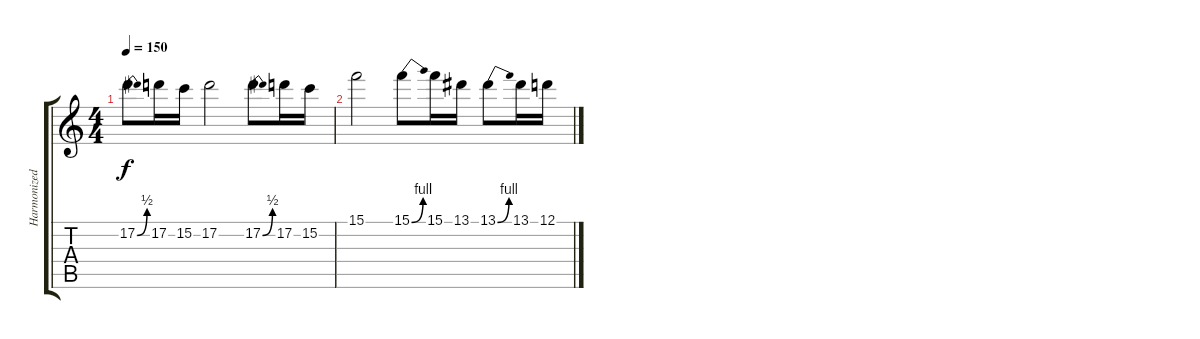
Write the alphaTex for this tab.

\track ("Harmonized Solo Guitar" "Harmonized") {instrument distortionguitar}
\staff {score tabs}
\tuning (D4 A3 F3 C3 G2 C2) {hide}
\ts (4 4)
\tempo 150
\clef g2
\ks c
17.2{be (bend 0 0 60 2)}.8{dy f} 17.2.16 15.2.16 17.2.2 17.2{be (bend 0 0 60 2)}.8 17.2.16 15.2.16 |
15.1.2 15.1{be (bend 0 0 60 4)}.8 15.1.16 13.1.16 13.1{be (bend 0 0 60 4)}.8 13.1.16 12.1.16
